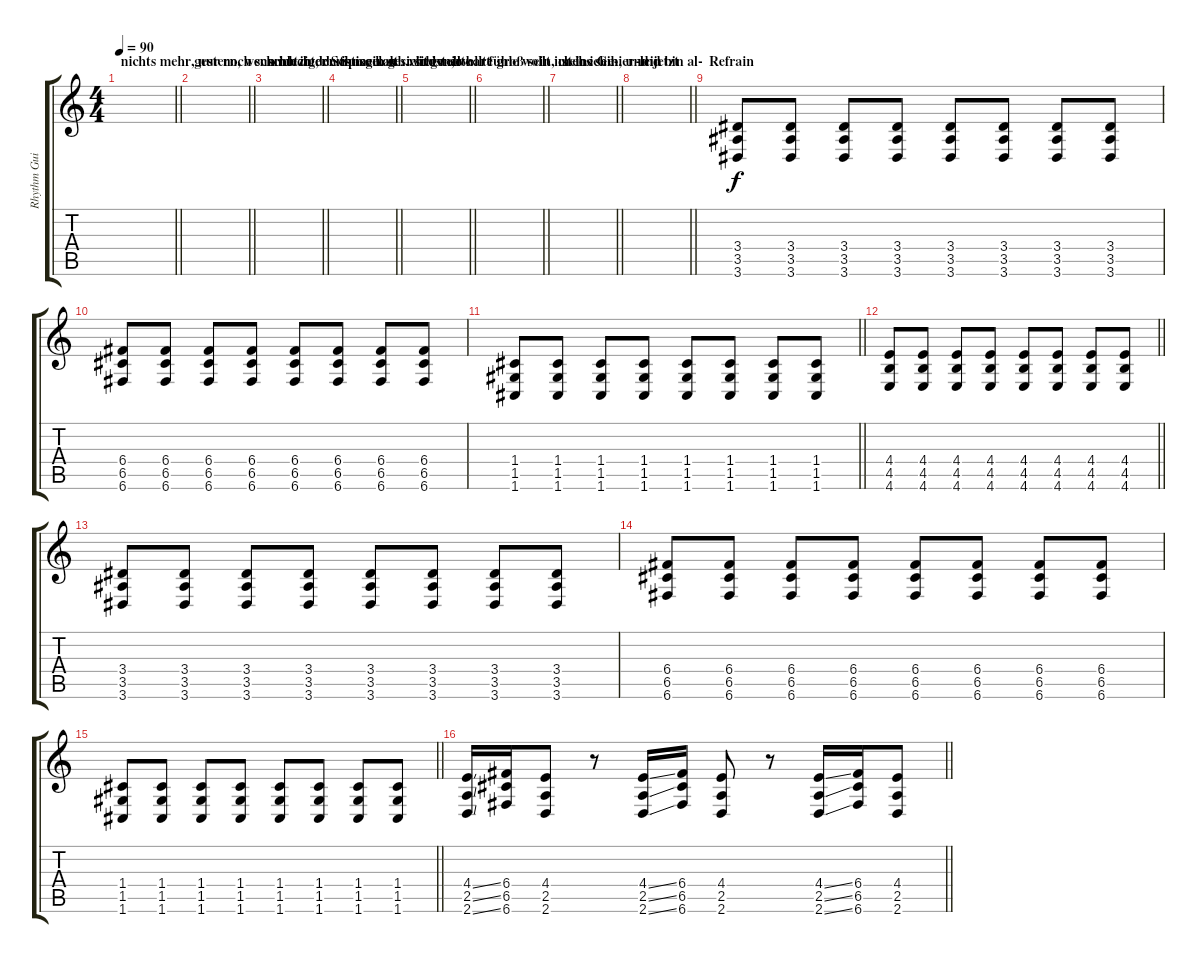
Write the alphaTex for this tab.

\track ("Rhythm Guitar" "Rhythm Gui") {instrument distortionguitar}
\staff {score tabs}
\tuning (D4 A3 F3 C3 G2 C2) {hide}
\ts (4 4)
\section ("" "nichts mehr, nur noch schmutziger Schnee von")
\tempo 90
\clef g2
\barLineRight lightlight
\ks c
|
\section ("" "gestern, wenn ich in den Spiegel seh wird mir")
\barLineRight lightlight
|
\section ("" "schlecht, denn mein gesicht ist so hart")
\barLineRight lightlight
|
\section ("" "ist so kalt ... ich wollte")
\barLineRight lightlight
|
\section ("" "siegen, wollte groß sein, meine Ge-")
\barLineRight lightlight
|
\section ("" "fühle wollt ich los sein, und jetzt")
\barLineRight lightlight
|
\section ("" "steh ich hier und bin al-")
\barLineRight lightlight
|
\section ("" "-lein")
\barLineRight lightlight
|
\section ("" "Refrain")
(3.4 3.5 3.6).8 (3.4 3.5 3.6).8 (3.4 3.5 3.6).8 (3.4 3.5 3.6).8 (3.4 3.5 3.6).8 (3.4 3.5 3.6).8 (3.4 3.5 3.6).8 (3.4 3.5 3.6).8 |
(6.4 6.5 6.6).8 (6.4 6.5 6.6).8 (6.4 6.5 6.6).8 (6.4 6.5 6.6).8 (6.4 6.5 6.6).8 (6.4 6.5 6.6).8 (6.4 6.5 6.6).8 (6.4 6.5 6.6).8 |
\barLineRight lightlight
(1.4 1.5 1.6).8 (1.4 1.5 1.6).8 (1.4 1.5 1.6).8 (1.4 1.5 1.6).8 (1.4 1.5 1.6).8 (1.4 1.5 1.6).8 (1.4 1.5 1.6).8 (1.4 1.5 1.6).8 |
\barLineRight lightlight
(4.4 4.5 4.6).8 (4.4 4.5 4.6).8 (4.4 4.5 4.6).8 (4.4 4.5 4.6).8 (4.4 4.5 4.6).8 (4.4 4.5 4.6).8 (4.4 4.5 4.6).8 (4.4 4.5 4.6).8 |
(3.4 3.5 3.6).8{instrument distortionguitar} (3.4 3.5 3.6).8 (3.4 3.5 3.6).8 (3.4 3.5 3.6).8 (3.4 3.5 3.6).8 (3.4 3.5 3.6).8 (3.4 3.5 3.6).8 (3.4 3.5 3.6).8 |
(6.4 6.5 6.6).8 (6.4 6.5 6.6).8 (6.4 6.5 6.6).8 (6.4 6.5 6.6).8 (6.4 6.5 6.6).8 (6.4 6.5 6.6).8 (6.4 6.5 6.6).8 (6.4 6.5 6.6).8 |
\barLineRight lightlight
(1.4 1.5 1.6).8 (1.4 1.5 1.6).8 (1.4 1.5 1.6).8 (1.4 1.5 1.6).8 (1.4 1.5 1.6).8 (1.4 1.5 1.6).8 (1.4 1.5 1.6).8 (1.4 1.5 1.6).8 |
\barLineRight lightlight
(4.4{ss} 2.5{ss} 2.6{ss}).16 (6.4 6.5 6.6).16 (4.4 2.5 2.6).8 r.8 (4.4{ss} 2.5{ss} 2.6{ss}).16 (6.4 6.5 6.6).16 (4.4 2.5 2.6).8 r.8 (4.4{ss} 2.5{ss} 2.6{ss}).16 (6.4 6.5 6.6).16 (4.4 2.5 2.6).8
